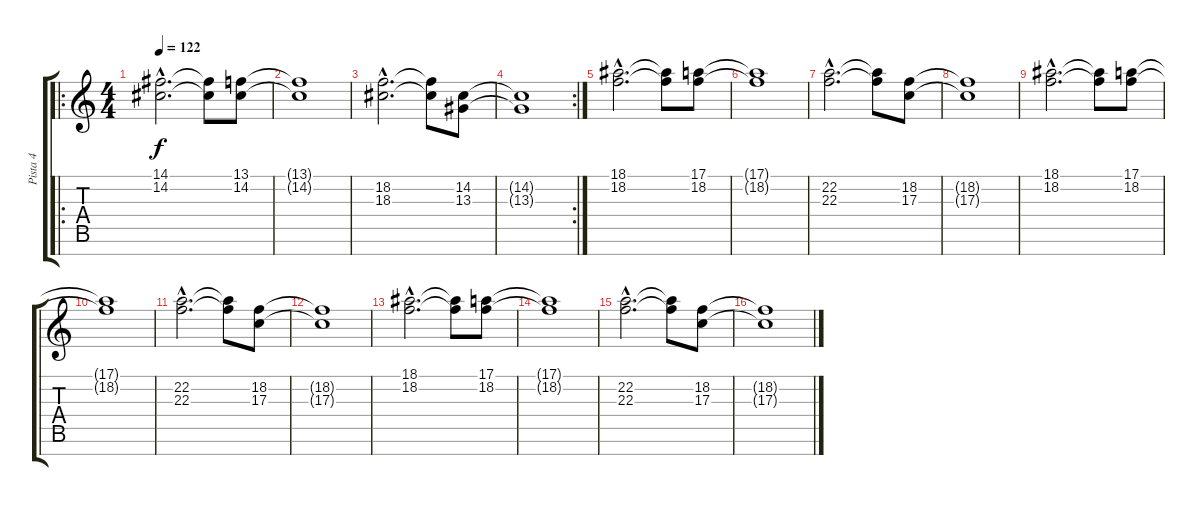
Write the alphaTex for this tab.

\track ("Pista 4" "Pista 4") {instrument stringensemble1}
\staff {score tabs}
\tuning (E4 B3 G3 D3 A2 E2 B1) {hide}
\ro
\ts (4 4)
\tempo 122
\clef g2
\ks c
(14.1{hac} 14.2{hac}).2{d dy f} (14.1{t} 14.2{t}).8 (13.1 14.2).8 |
(13.1{t} 14.2{t}).1 |
(18.2{hac} 18.3{hac}).2{d} (18.2{t} 18.3{t}).8 (14.2 13.3).8 |
\rc 2
(14.2{t} 13.3{t}).1 |
(18.1{hac} 18.2{hac}).2{d} (18.1{t} 18.2{t}).8 (17.1 18.2).8 |
(17.1{t} 18.2{t}).1 |
(22.2{hac} 22.3{hac}).2{d} (22.2{t} 22.3{t}).8 (18.2 17.3).8 |
(18.2{t} 17.3{t}).1 |
(18.1{hac} 18.2{hac}).2{d} (18.1{t} 18.2{t}).8 (17.1 18.2).8 |
(17.1{t} 18.2{t}).1 |
(22.2{hac} 22.3{hac}).2{d} (22.2{t} 22.3{t}).8 (18.2 17.3).8 |
(18.2{t} 17.3{t}).1 |
(18.1{hac} 18.2{hac}).2{d} (18.1{t} 18.2{t}).8 (17.1 18.2).8 |
(17.1{t} 18.2{t}).1 |
(22.2{hac} 22.3{hac}).2{d} (22.2{t} 22.3{t}).8 (18.2 17.3).8 |
(18.2{t} 17.3{t}).1
